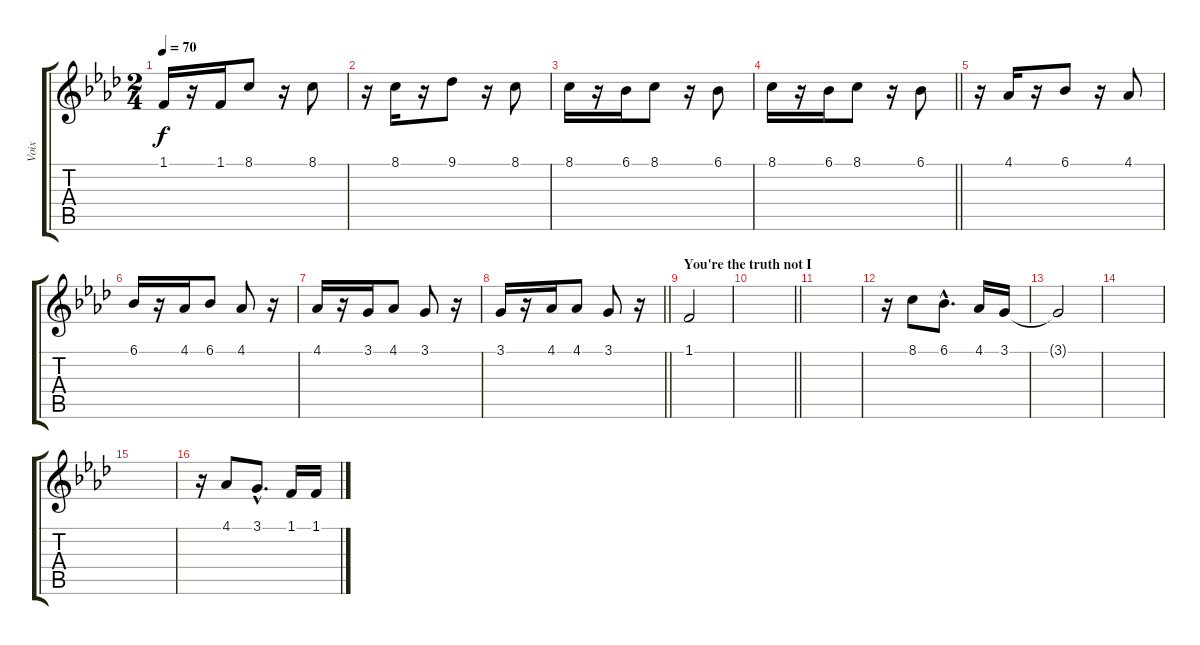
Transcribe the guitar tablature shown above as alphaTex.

\track ("Voix" "Voix") {instrument flute}
\staff {score tabs}
\tuning (E4 B3 G3 D3 A2 E2) {hide}
\ts (2 4)
\tempo 70
\clef g2
\ks fminor
1.1.16{dy f} r.16 1.1.16 8.1.8 r.16 8.1.8 |
r.16 8.1.16 r.16 9.1.8 r.16 8.1.8 |
8.1.16 r.16 6.1.16 8.1.8 r.16 6.1.8 |
\barLineRight lightlight
8.1.16 r.16 6.1.16 8.1.8 r.16 6.1.8 |
r.16 4.1.16 r.16 6.1.8 r.16 4.1.8 |
6.1.16 r.16 4.1.16 6.1.8 4.1.8 r.16 |
4.1.16 r.16 3.1.16 4.1.8 3.1.8 r.16 |
\barLineRight lightlight
3.1.16 r.16 4.1.16 4.1.8 3.1.8 r.16 |
\section ("" "You're the truth not I")
1.1.2{volume 10} |
\barLineRight lightlight
|
|
r.16 8.1.8 6.1{hac}.8{d} 4.1.16 3.1.16 |
3.1{t}.2 |
|
|
r.16 4.1.8 3.1{hac}.8{d} 1.1.16 1.1.16
